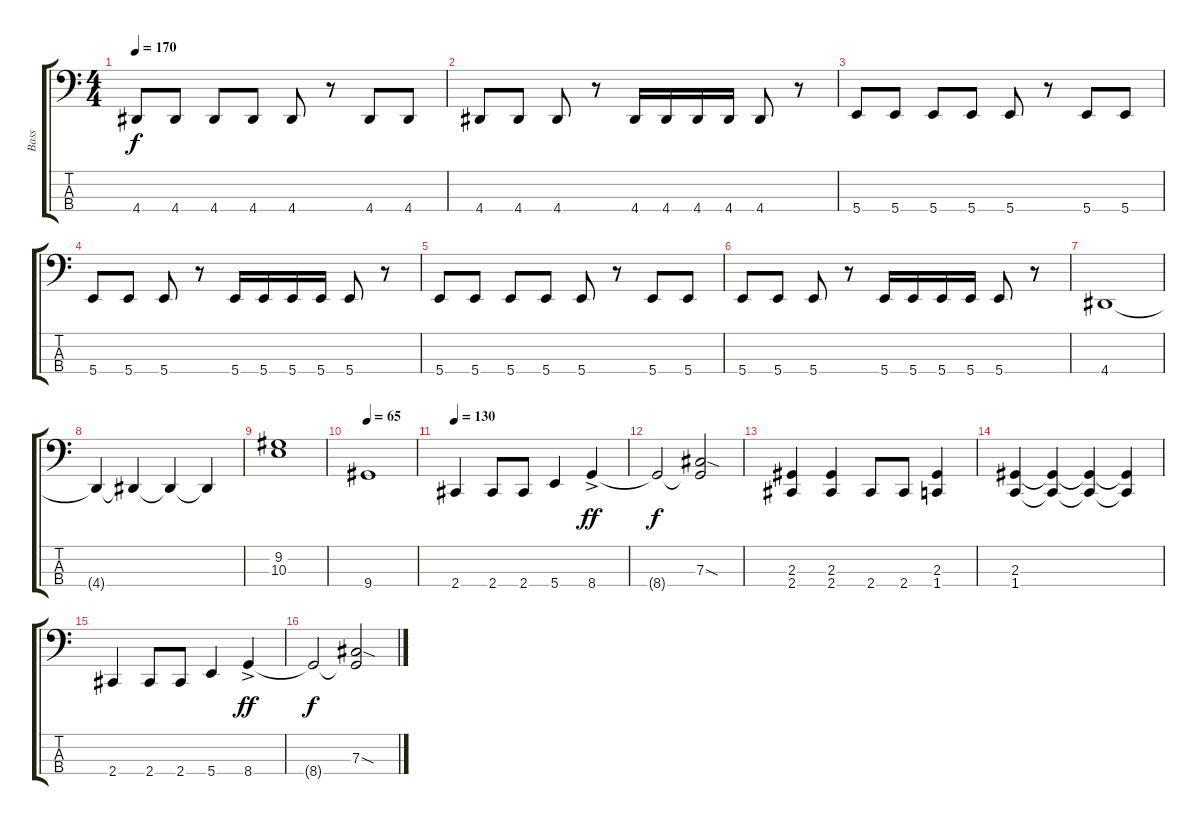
\track ("Bass" "Bass") {instrument slapbass1}
\staff {score tabs}
\tuning (E2 B1 Gb1 B0) {hide}
\ts (4 4)
\tempo 170
\clef f4
\ks c
4.4.8{dy f} 4.4.8 4.4.8 4.4.8 4.4.8 r.8 4.4.8 4.4.8 |
4.4.8 4.4.8 4.4.8 r.8 4.4.16 4.4.16 4.4.16 4.4.16 4.4.8 r.8 |
5.4.8 5.4.8 5.4.8 5.4.8 5.4.8 r.8 5.4.8 5.4.8 |
5.4.8 5.4.8 5.4.8 r.8 5.4.16 5.4.16 5.4.16 5.4.16 5.4.8 r.8 |
5.4.8 5.4.8 5.4.8 5.4.8 5.4.8 r.8 5.4.8 5.4.8 |
5.4.8 5.4.8 5.4.8 r.8 5.4.16 5.4.16 5.4.16 5.4.16 5.4.8 r.8 |
4.4.1 |
4.4{t}.4 4.4{t}.4 4.4{t}.4 4.4{t}.4 |
(9.2 10.3).1 |
\tempo 65
9.4.1 |
\tempo 130
2.4.4 2.4.8 2.4.8 5.4.4 8.4{ac}.4{dy ff} |
8.4{t}.2{dy f} (7.3{sod} 8.4{t}).2 |
(2.3 2.4).4 (2.3 2.4).4 2.4.8 2.4.8 (2.3 1.4).4 |
(2.3 1.4).4 (2.3{t} 1.4{t}).4 (2.3{t} 1.4{t}).4 (2.3{t} 1.4{t}).4 |
2.4.4 2.4.8 2.4.8 5.4.4 8.4{ac}.4{dy ff} |
8.4{t}.2{dy f} (7.3{sod} 8.4{t}).2
